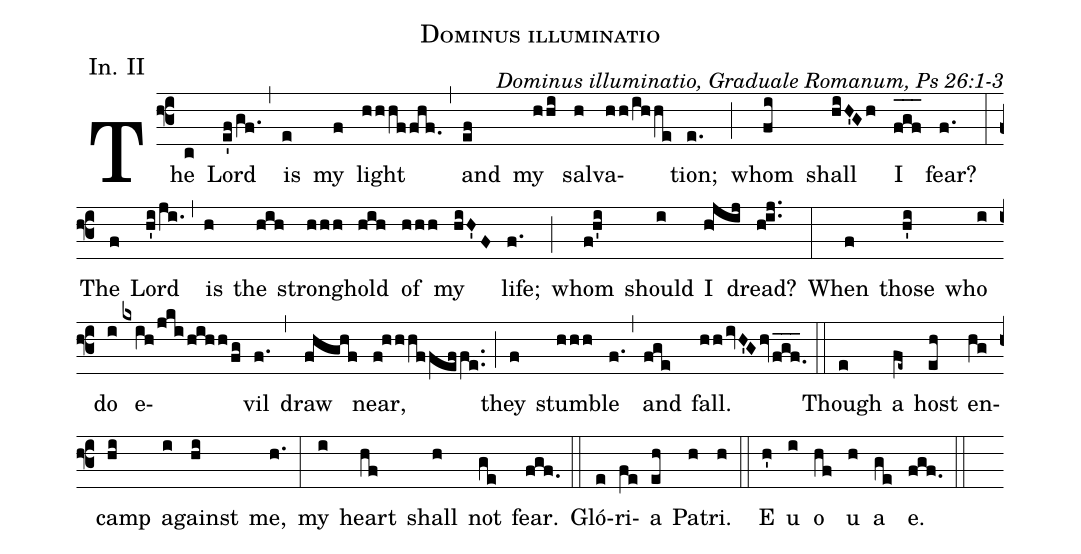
name: Dominus illuminatio;
office-part: Introitus;
mode: 2;
commentary: Dominus illuminatio, Graduale Romanum, Ps 26:1-3;
annotation: In. II;
%%
(f3)The(c) Lord(e'f/gf.) (,) is(e) my(f) light(hhhffhf.) (,) and(ef) my(hhi) sal(h)va(hh/ihhe)tion;(e.) (;) whom(fi) shall(hiH'Gh) I(f_[oh:h]g_[oh:h]f_[oh:h]) fear?(f.) (:)
The(f) Lord(h'i/ji.) (,) is(h) the(hih) strong(hhh)hold(hih) of(hhh) my(hiH'F) life;(f.) (;) whom(f!h'i) should(i) I(h!jij) dread?(hij..) (:)
When(f) those(h'i) who(i) do(i) e(kxih/jkihihh/fg)vil(f.) (,) draw(fhghf) near,(f!hhhffeffe..) (;) they(f) stum(hhh)ble(f.) (,) and(fge) fall.(hhivH'Ghvfgf___.) (::)

Though(e) a(fe~) host(eh) en(hg)camp(hi) a(i)gainst(hi) me,(h.) (:) my(i) heart(hf) shall(h) not(ge)
fear.(fgf.) (::)

Gló(e)ri(fe)a(eh) Pa(h)tri.(h) (::) E(h') u(i) o(hf) u(h) a(ge) e.(fgf.) (::)
